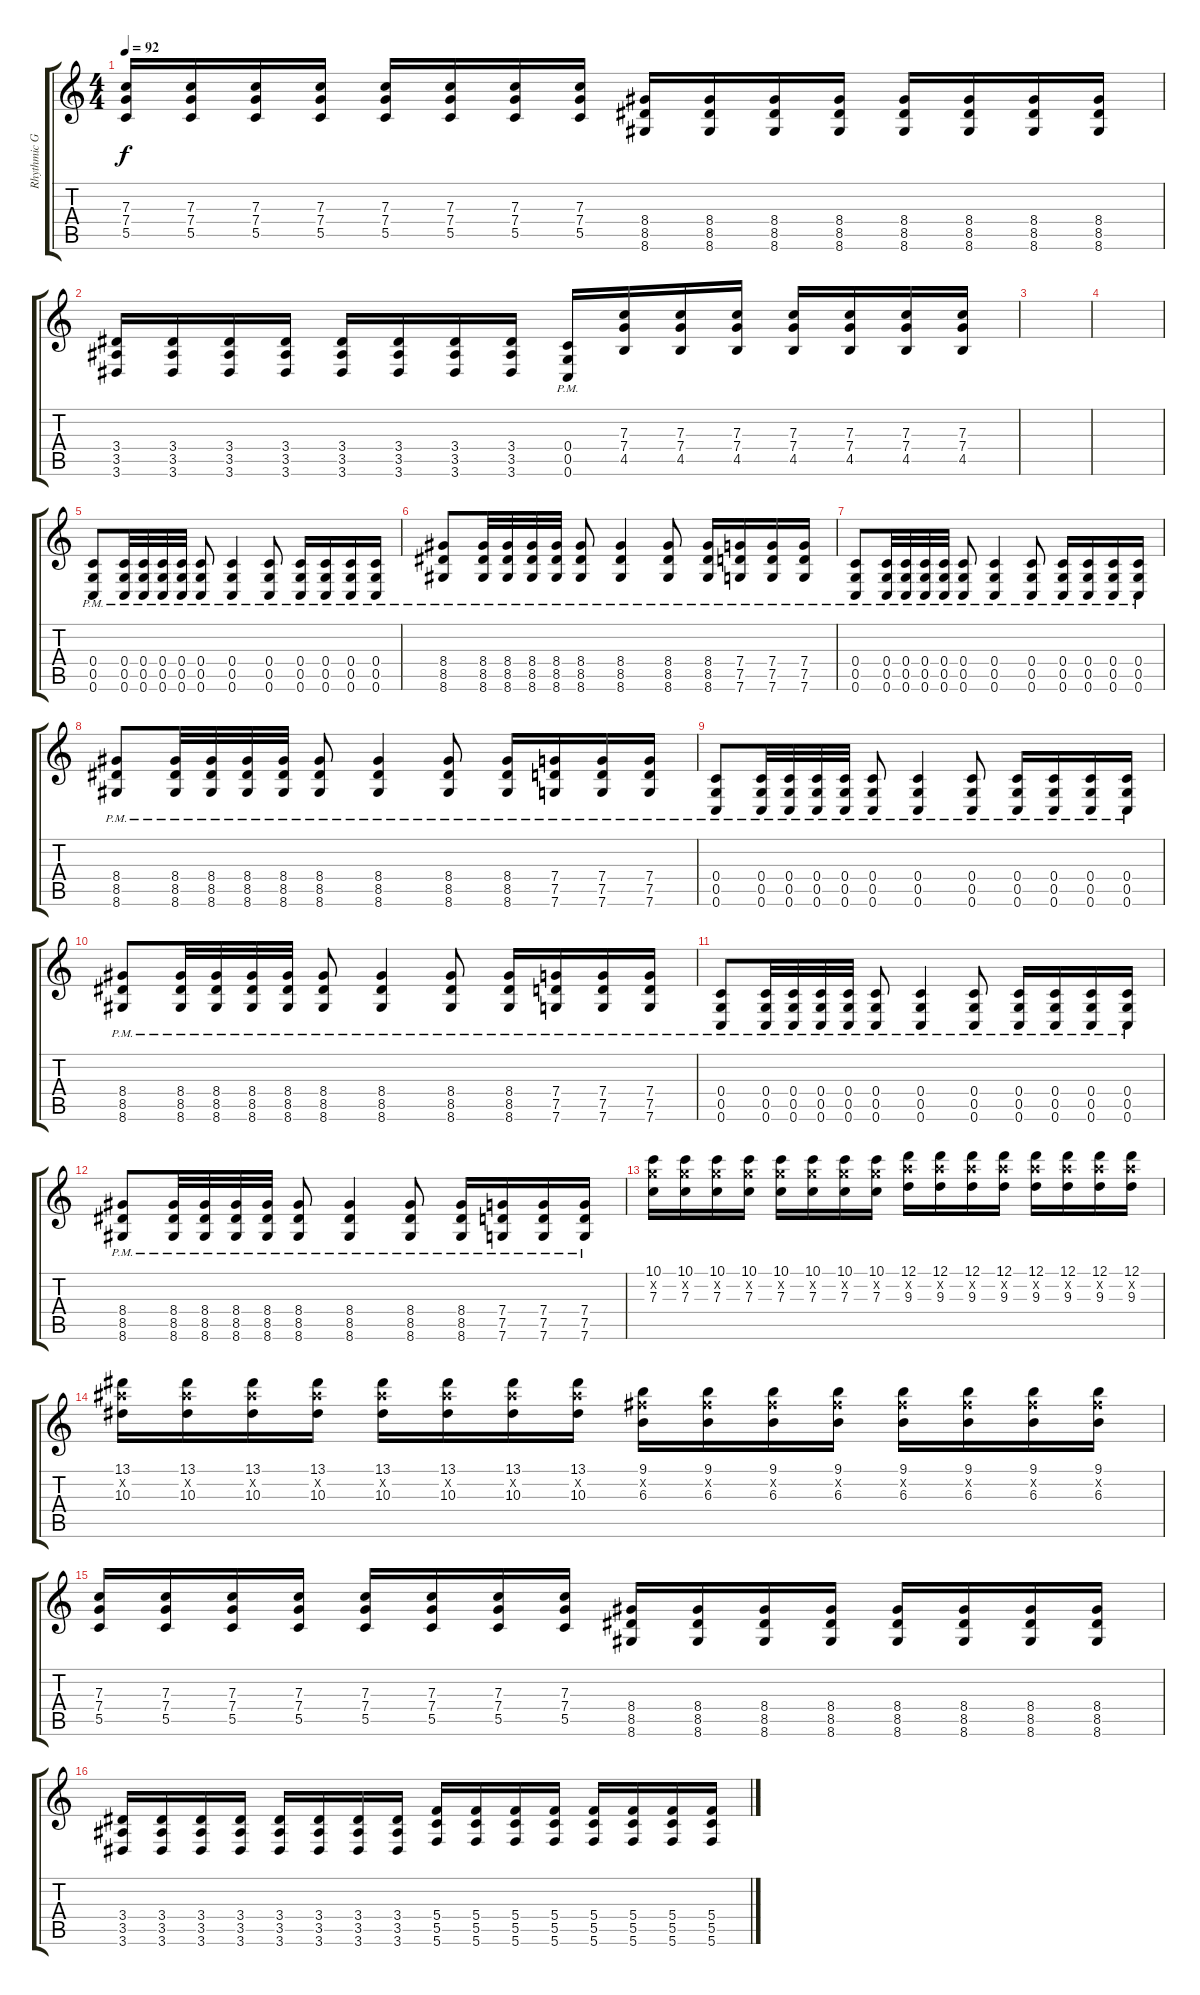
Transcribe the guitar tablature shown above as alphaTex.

\track ("Rhythmic Guitar" "Rhythmic G") {instrument distortionguitar}
\staff {score tabs}
\tuning (D4 A3 F3 C3 G2 C2) {hide}
\ts (4 4)
\tempo 92
\clef g2
\ks c
(7.3 7.4 5.5).16{dy f} (7.3 7.4 5.5).16 (7.3 7.4 5.5).16 (7.3 7.4 5.5).16 (7.3 7.4 5.5).16 (7.3 7.4 5.5).16 (7.3 7.4 5.5).16 (7.3 7.4 5.5).16 (8.4 8.5 8.6).16 (8.4 8.5 8.6).16 (8.4 8.5 8.6).16 (8.4 8.5 8.6).16 (8.4 8.5 8.6).16 (8.4 8.5 8.6).16 (8.4 8.5 8.6).16 (8.4 8.5 8.6).16 |
(3.4 3.5 3.6).16 (3.4 3.5 3.6).16 (3.4 3.5 3.6).16 (3.4 3.5 3.6).16 (3.4 3.5 3.6).16 (3.4 3.5 3.6).16 (3.4 3.5 3.6).16 (3.4 3.5 3.6).16 (0.4{pm} 0.5{pm} 0.6{pm}).16 (7.3 7.4 4.5).16 (7.3 7.4 4.5).16 (7.3 7.4 4.5).16 (7.3 7.4 4.5).16 (7.3 7.4 4.5).16 (7.3 7.4 4.5).16 (7.3 7.4 4.5).16 |
|
|
(0.4{pm} 0.5{pm} 0.6{pm}).8 (0.4{pm} 0.5{pm} 0.6{pm}).32 (0.4{pm} 0.5{pm} 0.6{pm}).32 (0.4{pm} 0.5{pm} 0.6{pm}).32 (0.4{pm} 0.5{pm} 0.6{pm}).32 (0.4{pm} 0.5{pm} 0.6{pm}).8 (0.4{pm} 0.5{pm} 0.6{pm}).4 (0.4{pm} 0.5{pm} 0.6{pm}).8 (0.4{pm} 0.5{pm} 0.6{pm}).16 (0.4{pm} 0.5{pm} 0.6{pm}).16 (0.4{pm} 0.5{pm} 0.6{pm}).16 (0.4{pm} 0.5{pm} 0.6{pm}).16 |
(8.4{pm} 8.5{pm} 8.6{pm}).8 (8.4{pm} 8.5{pm} 8.6{pm}).32 (8.4{pm} 8.5{pm} 8.6{pm}).32 (8.4{pm} 8.5{pm} 8.6{pm}).32 (8.4{pm} 8.5{pm} 8.6{pm}).32 (8.4{pm} 8.5{pm} 8.6{pm}).8 (8.4{pm} 8.5{pm} 8.6{pm}).4 (8.4{pm} 8.5{pm} 8.6{pm}).8 (8.4{pm} 8.5{pm} 8.6{pm}).16 (7.4{pm} 7.5{pm} 7.6{pm}).16 (7.4{pm} 7.5{pm} 7.6{pm}).16 (7.4{pm} 7.5{pm} 7.6{pm}).16 |
(0.4{pm} 0.5{pm} 0.6{pm}).8 (0.4{pm} 0.5{pm} 0.6{pm}).32 (0.4{pm} 0.5{pm} 0.6{pm}).32 (0.4{pm} 0.5{pm} 0.6{pm}).32 (0.4{pm} 0.5{pm} 0.6{pm}).32 (0.4{pm} 0.5{pm} 0.6{pm}).8 (0.4{pm} 0.5{pm} 0.6{pm}).4 (0.4{pm} 0.5{pm} 0.6{pm}).8 (0.4{pm} 0.5{pm} 0.6{pm}).16 (0.4{pm} 0.5{pm} 0.6{pm}).16 (0.4{pm} 0.5{pm} 0.6{pm}).16 (0.4{pm} 0.5{pm} 0.6{pm}).16 |
(8.4{pm} 8.5{pm} 8.6{pm}).8 (8.4{pm} 8.5{pm} 8.6{pm}).32 (8.4{pm} 8.5{pm} 8.6{pm}).32 (8.4{pm} 8.5{pm} 8.6{pm}).32 (8.4{pm} 8.5{pm} 8.6{pm}).32 (8.4{pm} 8.5{pm} 8.6{pm}).8 (8.4{pm} 8.5{pm} 8.6{pm}).4 (8.4{pm} 8.5{pm} 8.6{pm}).8 (8.4{pm} 8.5{pm} 8.6{pm}).16 (7.4{pm} 7.5{pm} 7.6{pm}).16 (7.4{pm} 7.5{pm} 7.6{pm}).16 (7.4{pm} 7.5{pm} 7.6{pm}).16 |
(0.4{pm} 0.5{pm} 0.6{pm}).8 (0.4{pm} 0.5{pm} 0.6{pm}).32 (0.4{pm} 0.5{pm} 0.6{pm}).32 (0.4{pm} 0.5{pm} 0.6{pm}).32 (0.4{pm} 0.5{pm} 0.6{pm}).32 (0.4{pm} 0.5{pm} 0.6{pm}).8 (0.4{pm} 0.5{pm} 0.6{pm}).4 (0.4{pm} 0.5{pm} 0.6{pm}).8 (0.4{pm} 0.5{pm} 0.6{pm}).16 (0.4{pm} 0.5{pm} 0.6{pm}).16 (0.4{pm} 0.5{pm} 0.6{pm}).16 (0.4{pm} 0.5{pm} 0.6{pm}).16 |
(8.4{pm} 8.5{pm} 8.6{pm}).8 (8.4{pm} 8.5{pm} 8.6{pm}).32 (8.4{pm} 8.5{pm} 8.6{pm}).32 (8.4{pm} 8.5{pm} 8.6{pm}).32 (8.4{pm} 8.5{pm} 8.6{pm}).32 (8.4{pm} 8.5{pm} 8.6{pm}).8 (8.4{pm} 8.5{pm} 8.6{pm}).4 (8.4{pm} 8.5{pm} 8.6{pm}).8 (8.4{pm} 8.5{pm} 8.6{pm}).16 (7.4{pm} 7.5{pm} 7.6{pm}).16 (7.4{pm} 7.5{pm} 7.6{pm}).16 (7.4{pm} 7.5{pm} 7.6{pm}).16 |
(0.4{pm} 0.5{pm} 0.6{pm}).8 (0.4{pm} 0.5{pm} 0.6{pm}).32 (0.4{pm} 0.5{pm} 0.6{pm}).32 (0.4{pm} 0.5{pm} 0.6{pm}).32 (0.4{pm} 0.5{pm} 0.6{pm}).32 (0.4{pm} 0.5{pm} 0.6{pm}).8 (0.4{pm} 0.5{pm} 0.6{pm}).4 (0.4{pm} 0.5{pm} 0.6{pm}).8 (0.4{pm} 0.5{pm} 0.6{pm}).16 (0.4{pm} 0.5{pm} 0.6{pm}).16 (0.4{pm} 0.5{pm} 0.6{pm}).16 (0.4{pm} 0.5{pm} 0.6{pm}).16 |
(8.4{pm} 8.5{pm} 8.6{pm}).8 (8.4{pm} 8.5{pm} 8.6{pm}).32 (8.4{pm} 8.5{pm} 8.6{pm}).32 (8.4{pm} 8.5{pm} 8.6{pm}).32 (8.4{pm} 8.5{pm} 8.6{pm}).32 (8.4{pm} 8.5{pm} 8.6{pm}).8 (8.4{pm} 8.5{pm} 8.6{pm}).4 (8.4{pm} 8.5{pm} 8.6{pm}).8 (8.4{pm} 8.5{pm} 8.6{pm}).16 (7.4{pm} 7.5{pm} 7.6{pm}).16 (7.4{pm} 7.5{pm} 7.6{pm}).16 (7.4{pm} 7.5{pm} 7.6{pm}).16 |
(10.1 10.2{x} 7.3).16 (10.1 10.2{x} 7.3).16 (10.1 10.2{x} 7.3).16 (10.1 10.2{x} 7.3).16 (10.1 10.2{x} 7.3).16 (10.1 10.2{x} 7.3).16 (10.1 10.2{x} 7.3).16 (10.1 10.2{x} 7.3).16 (12.1 12.2{x} 9.3).16 (12.1 12.2{x} 9.3).16 (12.1 12.2{x} 9.3).16 (12.1 12.2{x} 9.3).16 (12.1 12.2{x} 9.3).16 (12.1 12.2{x} 9.3).16 (12.1 12.2{x} 9.3).16 (12.1 12.2{x} 9.3).16 |
(13.1 13.2{x} 10.3).16 (13.1 13.2{x} 10.3).16 (13.1 13.2{x} 10.3).16 (13.1 13.2{x} 10.3).16 (13.1 13.2{x} 10.3).16 (13.1 13.2{x} 10.3).16 (13.1 13.2{x} 10.3).16 (13.1 13.2{x} 10.3).16 (9.1 9.2{x} 6.3).16 (9.1 9.2{x} 6.3).16 (9.1 9.2{x} 6.3).16 (9.1 9.2{x} 6.3).16 (9.1 9.2{x} 6.3).16 (9.1 9.2{x} 6.3).16 (9.1 9.2{x} 6.3).16 (9.1 9.2{x} 6.3).16 |
(7.3 7.4 5.5).16 (7.3 7.4 5.5).16 (7.3 7.4 5.5).16 (7.3 7.4 5.5).16 (7.3 7.4 5.5).16 (7.3 7.4 5.5).16 (7.3 7.4 5.5).16 (7.3 7.4 5.5).16 (8.4 8.5 8.6).16 (8.4 8.5 8.6).16 (8.4 8.5 8.6).16 (8.4 8.5 8.6).16 (8.4 8.5 8.6).16 (8.4 8.5 8.6).16 (8.4 8.5 8.6).16 (8.4 8.5 8.6).16 |
(3.4 3.5 3.6).16 (3.4 3.5 3.6).16 (3.4 3.5 3.6).16 (3.4 3.5 3.6).16 (3.4 3.5 3.6).16 (3.4 3.5 3.6).16 (3.4 3.5 3.6).16 (3.4 3.5 3.6).16 (5.4 5.5 5.6).16 (5.4 5.5 5.6).16 (5.4 5.5 5.6).16 (5.4 5.5 5.6).16 (5.4 5.5 5.6).16 (5.4 5.5 5.6).16 (5.4 5.5 5.6).16 (5.4 5.5 5.6).16
